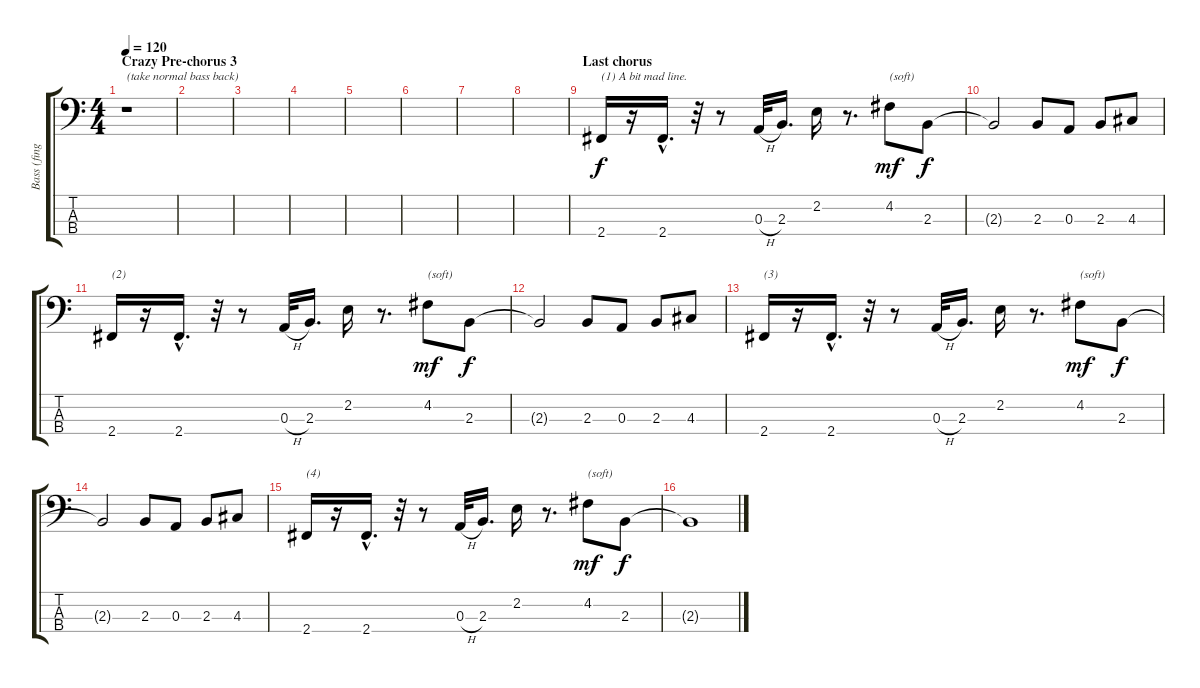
\track ("Bass (finger and synth)" "Bass (fing") {instrument electricbassfinger}
\staff {score tabs}
\tuning (G2 D2 A1 E1) {hide}
\ts (4 4)
\section ("" "Crazy Pre-chorus 3")
\tempo 120
\clef f4
\ks c
r.1{txt "(take normal bass back)" dy f volume 12 balance 8 instrument electricbassfinger} |
|
|
|
|
|
|
|
\section ("" "Last chorus")
2.4.16{txt "(1) A bit mad line."} r.16 2.4{hac}.16{d} r.32 r.8 0.3{h}.32 2.3.16{d} 2.2.16 r.8{d} 4.2.8{txt "(soft)" dy mf} 2.3.8{dy f} |
2.3{t}.2 2.3.8 0.3.8 2.3.8 4.3.8 |
2.4.16{txt "(2)"} r.16 2.4{hac}.16{d} r.32 r.8 0.3{h}.32 2.3.16{d} 2.2.16 r.8{d} 4.2.8{txt "(soft)" dy mf} 2.3.8{dy f} |
2.3{t}.2 2.3.8 0.3.8 2.3.8 4.3.8 |
2.4.16{txt "(3)"} r.16 2.4{hac}.16{d} r.32 r.8 0.3{h}.32 2.3.16{d} 2.2.16 r.8{d} 4.2.8{txt "(soft)" dy mf} 2.3.8{dy f} |
2.3{t}.2 2.3.8 0.3.8 2.3.8 4.3.8 |
2.4.16{txt "(4)"} r.16 2.4{hac}.16{d} r.32 r.8 0.3{h}.32 2.3.16{d} 2.2.16 r.8{d} 4.2.8{txt "(soft)" dy mf} 2.3.8{dy f} |
2.3{t}.1
